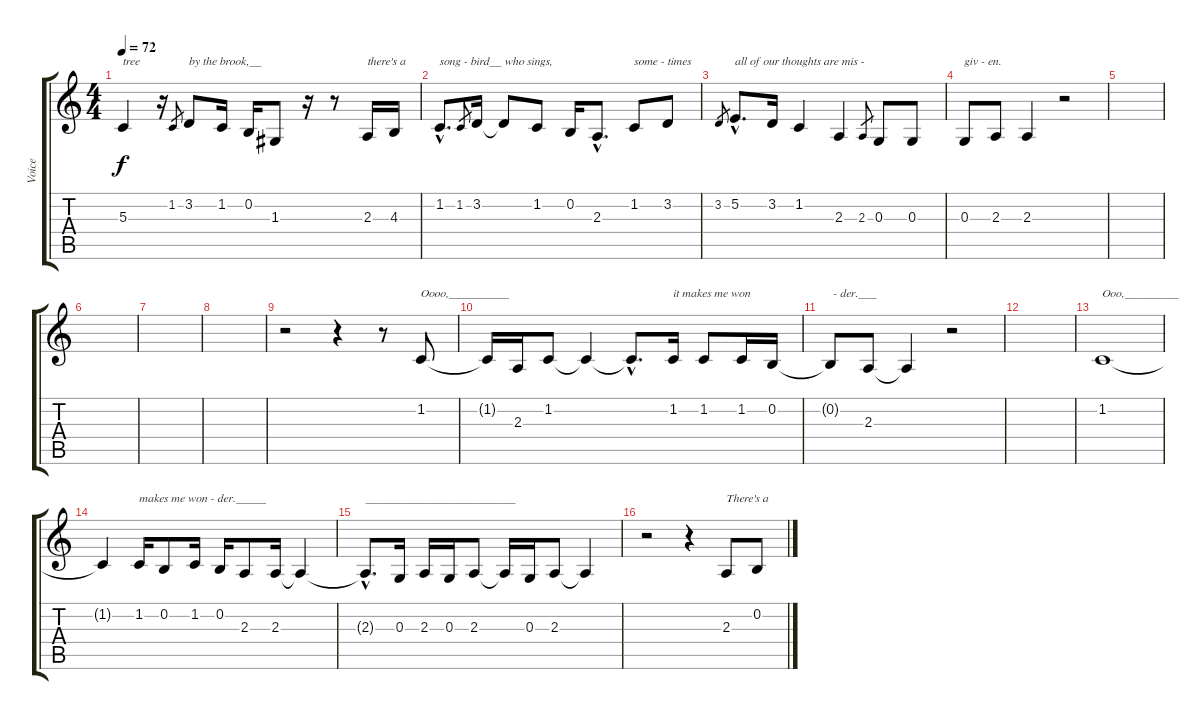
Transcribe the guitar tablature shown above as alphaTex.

\track ("Voice" "Voice") {instrument baritonesax}
\staff {score tabs}
\tuning (E4 B3 G3 D3 A2 E2) {hide}
\ts (4 4)
\tempo 72
\clef g2
\ks c
5.3.4{txt "tree" dy f} r.16 1.2.8{gr} 3.2.8{txt "by the brook,__"} 1.2.16 0.2.16 1.3.8 r.16 r.8 2.3.16{txt "there's a"} 4.3.16 |
1.2{hac}.8{d txt "song - bird__ who sings,"} 1.2.8{gr} 3.2.16 3.2{t}.8 1.2.8 0.2.16 2.3{hac}.8{d} 1.2.8{txt "some - times"} 3.2.8 |
3.2.8{gr} 5.2{hac}.8{d txt "all of our thoughts are mis -"} 3.2.16 1.2.4 2.3.4 2.3.8{gr} 0.3.8 0.3.8 |
0.3.8{txt "giv - en."} 2.3.8 2.3.4 r.2 |
|
|
|
|
r.2 r.4 r.8 1.2.8{txt "Oooo,__________"} |
1.2{t}.16 2.3.16 1.2.8 1.2{t}.4 1.2{hac t}.8{d} 1.2.16{txt "it makes me won"} 1.2.8 1.2.16 0.2.16 |
0.2{t}.8{txt " - der.___"} 2.3.8 2.3{t}.4 r.2 |
|
1.2.1{txt "Ooo,_________"} |
1.2{t}.4 1.2.16{txt "makes me won - der._____"} 0.2.8 1.2.16 0.2.16 2.3.8 2.3.16 2.3{t}.4 |
2.3{hac t}.8{d txt "_________________________"} 0.3.16 2.3.16 0.3.16 2.3.8 2.3{t}.16 0.3.16 2.3.8 2.3{t}.4 |
r.2 r.4 2.3.8{txt "There's a"} 0.2.8
